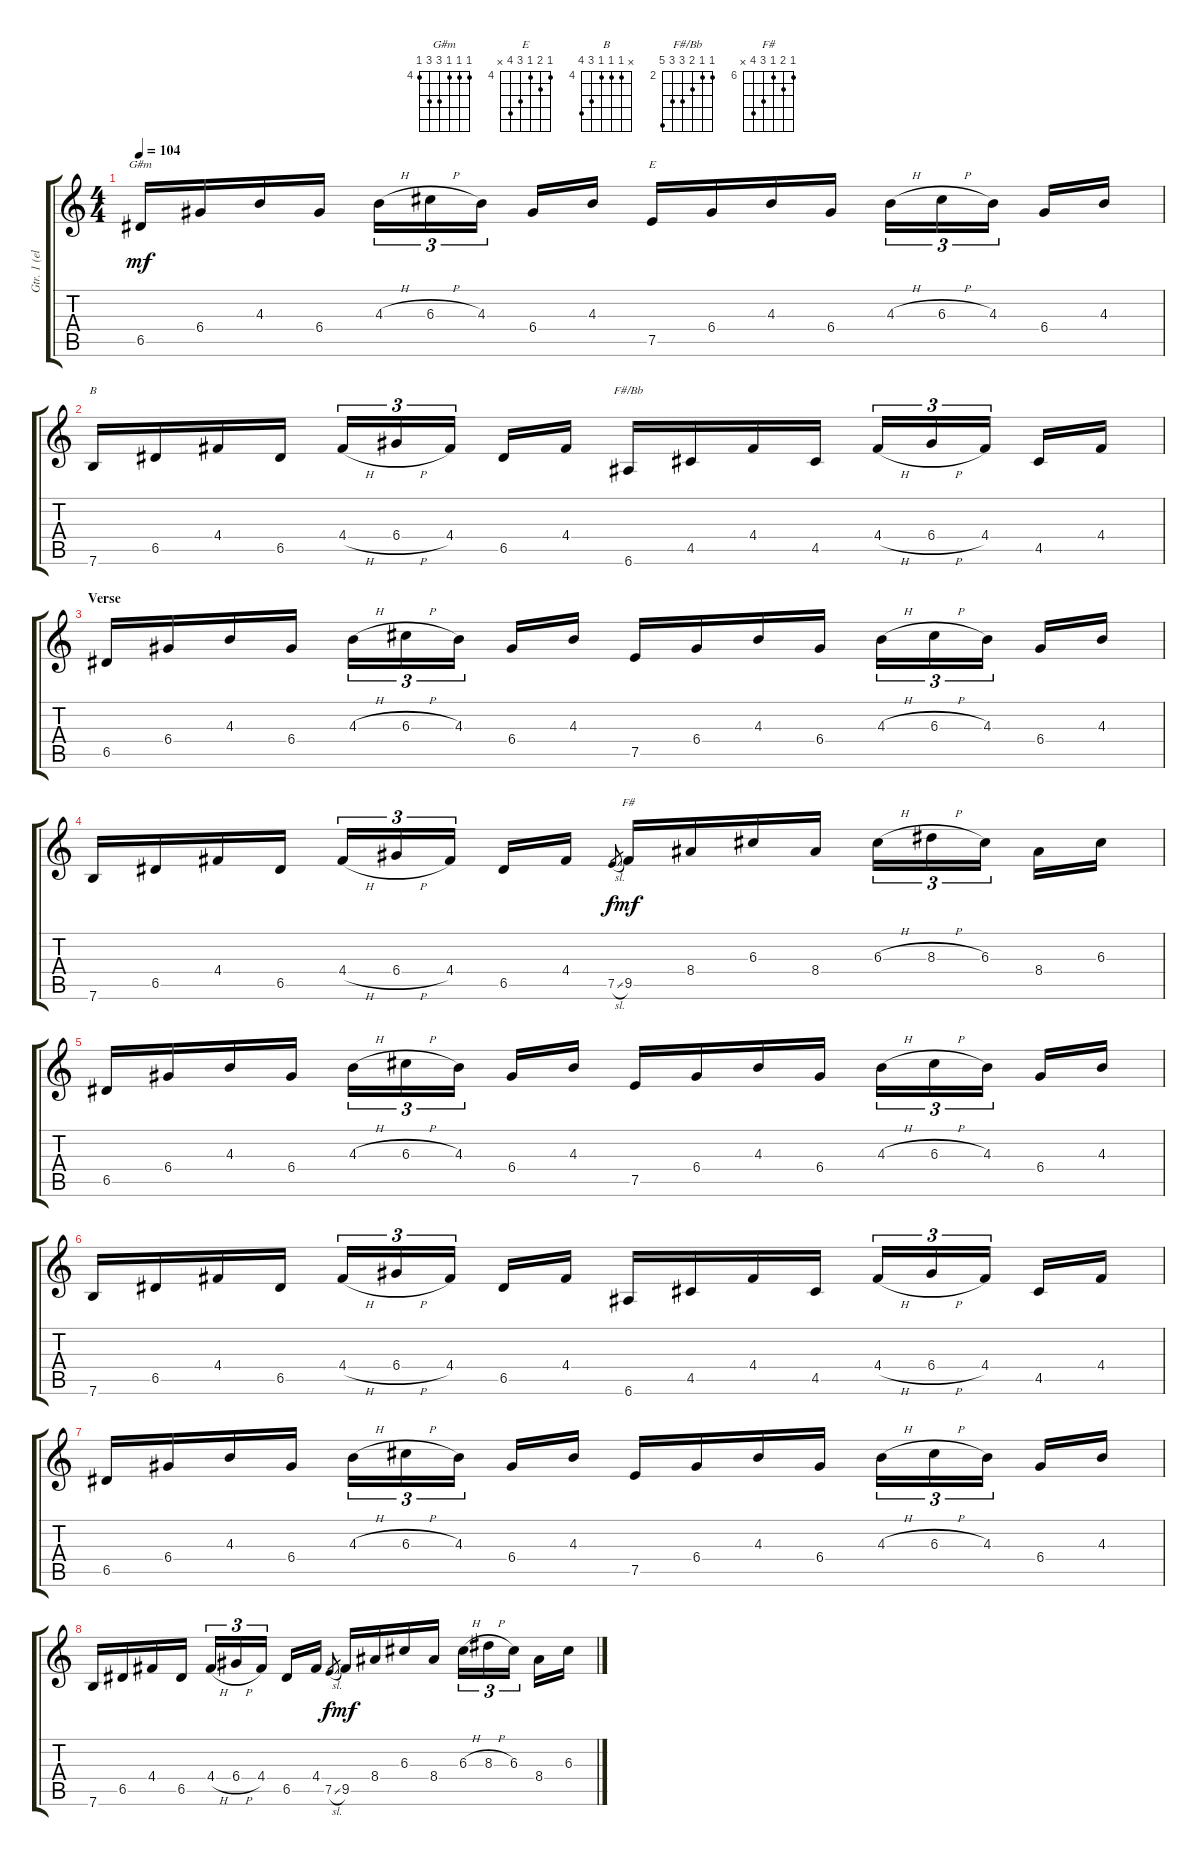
\track ("Gtr. 1 (elec.)" "Gtr. 1 (el") {instrument electricguitarclean}
\staff {score tabs}
\tuning (E4 B3 G3 D3 A2 E2) {hide}
\chord ("G#m" 4 4 4 6 6 4) {firstfret 4}
\chord ("E" 4 5 4 6 7 x) {firstfret 4}
\chord ("B" x 4 4 4 6 7) {firstfret 4}
\chord ("F#/Bb" 2 2 3 4 4 6) {firstfret 2}
\chord ("F#" 6 7 6 8 9 x) {firstfret 6}
\ts (4 4)
\tempo 104
\clef g2
\ks c
6.5.16{ch "G#m" dy mf} 6.4.16 4.3.16 6.4.16 4.3{h}.16{tu (3 2)} 6.3{h}.16{tu (3 2)} 4.3.16{tu (3 2)} 6.4.16 4.3.16 7.5.16{ch "E"} 6.4.16 4.3.16 6.4.16 4.3{h}.16{tu (3 2)} 6.3{h}.16{tu (3 2)} 4.3.16{tu (3 2)} 6.4.16 4.3.16 |
7.6.16{ch "B"} 6.5.16 4.4.16 6.5.16 4.4{h}.16{tu (3 2)} 6.4{h}.16{tu (3 2)} 4.4.16{tu (3 2)} 6.5.16 4.4.16 6.6.16{ch "F#/Bb"} 4.5.16 4.4.16 4.5.16 4.4{h}.16{tu (3 2)} 6.4{h}.16{tu (3 2)} 4.4.16{tu (3 2)} 4.5.16 4.4.16 |
\section ("" "Verse")
6.5.16 6.4.16 4.3.16 6.4.16 4.3{h}.16{tu (3 2)} 6.3{h}.16{tu (3 2)} 4.3.16{tu (3 2)} 6.4.16 4.3.16 7.5.16 6.4.16 4.3.16 6.4.16 4.3{h}.16{tu (3 2)} 6.3{h}.16{tu (3 2)} 4.3.16{tu (3 2)} 6.4.16 4.3.16 |
7.6.16 6.5.16 4.4.16 6.5.16 4.4{h}.16{tu (3 2)} 6.4{h}.16{tu (3 2)} 4.4.16{tu (3 2)} 6.5.16 4.4.16 7.5{sl}.8{gr dy f} 9.5.16{ch "F#" dy mf} 8.4.16 6.3.16 8.4.16 6.3{h}.16{tu (3 2)} 8.3{h}.16{tu (3 2)} 6.3.16{tu (3 2)} 8.4.16 6.3.16 |
6.5.16 6.4.16 4.3.16 6.4.16 4.3{h}.16{tu (3 2)} 6.3{h}.16{tu (3 2)} 4.3.16{tu (3 2)} 6.4.16 4.3.16 7.5.16 6.4.16 4.3.16 6.4.16 4.3{h}.16{tu (3 2)} 6.3{h}.16{tu (3 2)} 4.3.16{tu (3 2)} 6.4.16 4.3.16 |
7.6.16 6.5.16 4.4.16 6.5.16 4.4{h}.16{tu (3 2)} 6.4{h}.16{tu (3 2)} 4.4.16{tu (3 2)} 6.5.16 4.4.16 6.6.16 4.5.16 4.4.16 4.5.16 4.4{h}.16{tu (3 2)} 6.4{h}.16{tu (3 2)} 4.4.16{tu (3 2)} 4.5.16 4.4.16 |
6.5.16 6.4.16 4.3.16 6.4.16 4.3{h}.16{tu (3 2)} 6.3{h}.16{tu (3 2)} 4.3.16{tu (3 2)} 6.4.16 4.3.16 7.5.16 6.4.16 4.3.16 6.4.16 4.3{h}.16{tu (3 2)} 6.3{h}.16{tu (3 2)} 4.3.16{tu (3 2)} 6.4.16 4.3.16 |
7.6.16 6.5.16 4.4.16 6.5.16 4.4{h}.16{tu (3 2)} 6.4{h}.16{tu (3 2)} 4.4.16{tu (3 2)} 6.5.16 4.4.16 7.5{sl}.8{gr dy f} 9.5.16{dy mf} 8.4.16 6.3.16 8.4.16 6.3{h}.16{tu (3 2)} 8.3{h}.16{tu (3 2)} 6.3.16{tu (3 2)} 8.4.16 6.3.16
